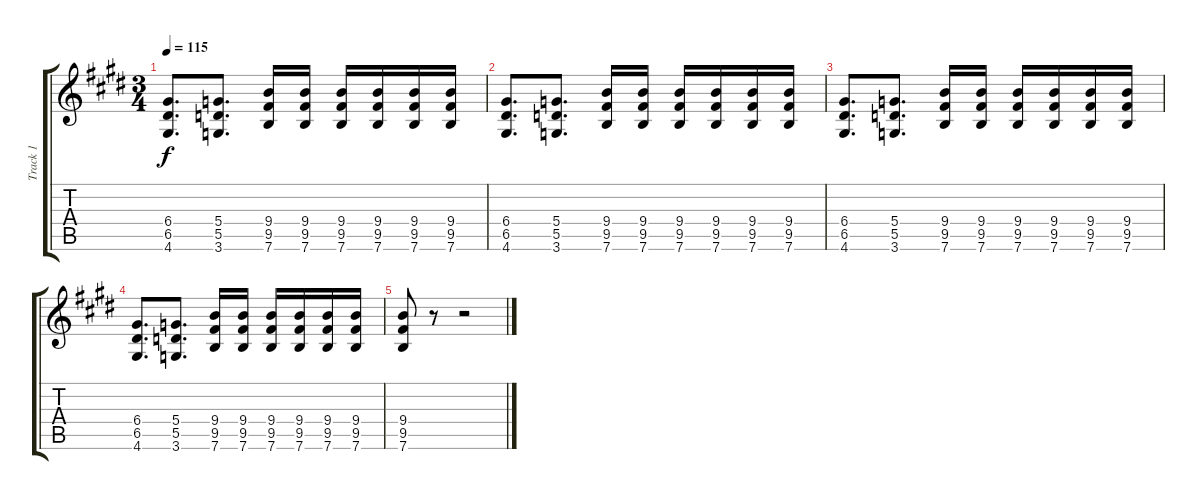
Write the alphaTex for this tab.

\track ("Track 1" "Track 1") {instrument overdrivenguitar}
\staff {score tabs}
\tuning (E4 B3 G3 D3 A2 E2) {hide}
\ts (3 4)
\tempo 115
\clef g2
\ks e
(6.4 6.5 4.6).8{d dy f} (5.4 5.5 3.6).8{d} (9.4 9.5 7.6).16 (9.4 9.5 7.6).16 (9.4 9.5 7.6).16 (9.4 9.5 7.6).16 (9.4 9.5 7.6).16 (9.4 9.5 7.6).16 |
(6.4 6.5 4.6).8{d} (5.4 5.5 3.6).8{d} (9.4 9.5 7.6).16 (9.4 9.5 7.6).16 (9.4 9.5 7.6).16 (9.4 9.5 7.6).16 (9.4 9.5 7.6).16 (9.4 9.5 7.6).16 |
(6.4 6.5 4.6).8{d} (5.4 5.5 3.6).8{d} (9.4 9.5 7.6).16 (9.4 9.5 7.6).16 (9.4 9.5 7.6).16 (9.4 9.5 7.6).16 (9.4 9.5 7.6).16 (9.4 9.5 7.6).16 |
(6.4 6.5 4.6).8{d} (5.4 5.5 3.6).8{d} (9.4 9.5 7.6).16 (9.4 9.5 7.6).16 (9.4 9.5 7.6).16 (9.4 9.5 7.6).16 (9.4 9.5 7.6).16 (9.4 9.5 7.6).16 |
(9.4 9.5 7.6).8 r.8 r.2
